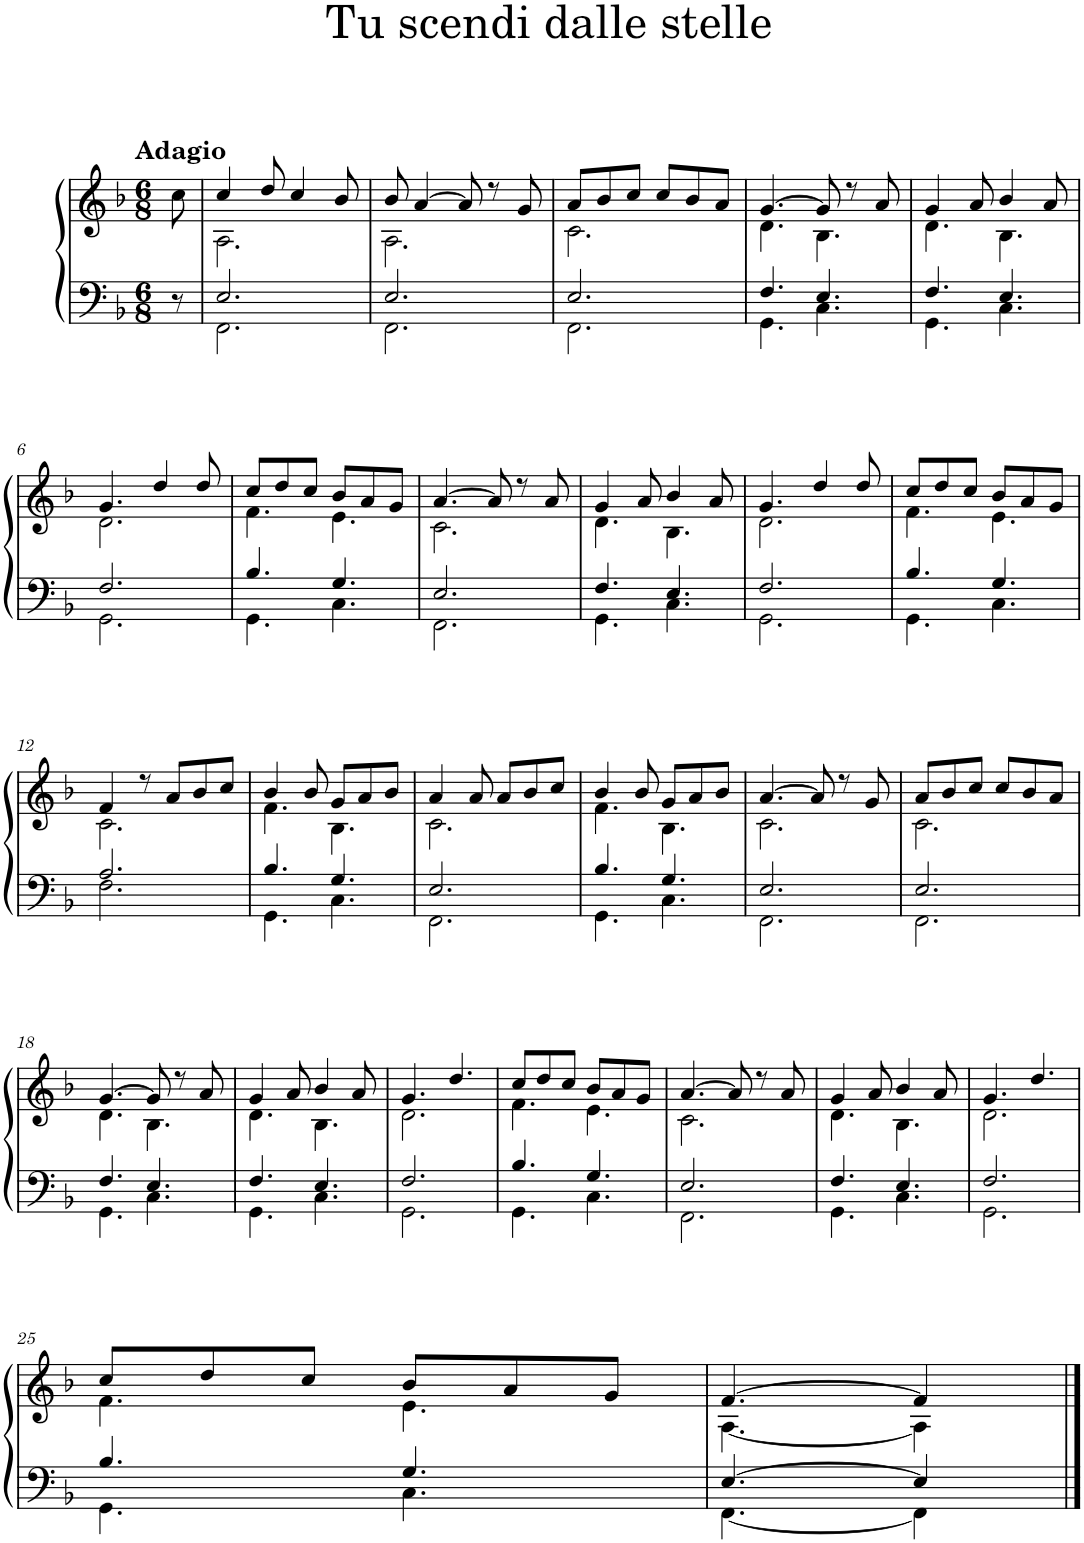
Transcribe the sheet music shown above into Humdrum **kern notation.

**kern	**kern
*part1	*part1
*staff2	*staff1
*I"Piano	*
*I'Pno.	*
*clefF4	*clefG2
*k[b-]	*k[b-]
*M6/8	*M6/8
=	=
!	!LO:TX:a:B:t=Adagio
8r	8cc\
=1	=1
*^	*^
2.E/	2.FF\	4cc/	2.A\
.	.	8dd/	.
.	.	4cc/	.
.	.	8b-/	.
=2	=2	=2	=2
2.E/	2.FF\	8b-/	2.A\
.	.	[4a/	.
.	.	8a/]	.
.	.	8r	.
.	.	8g/	.
=3	=3	=3	=3
2.E/	2.FF\	8a/L	2.c\
.	.	8b-/	.
.	.	8cc/J	.
.	.	8cc/L	.
.	.	8b-/	.
.	.	8a/J	.
=4	=4	=4	=4
4.F/	4.GG\	[4.g/	4.d\
4.E/	4.C\	8g/]	4.B-\
.	.	8r	.
.	.	8a/	.
=5	=5	=5	=5
4.F/	4.GG\	4g/	4.d\
.	.	8a/	.
4.E/	4.C\	4b-/	4.B-\
.	.	8a/	.
!!LO:LB:g=z	!!
=6	=6	=6	=6
2.F/	2.GG\	4.g/	2.d\
.	.	4dd/	.
.	.	8dd/	.
=7	=7	=7	=7
4.B-/	4.GG\	8cc/L	4.f\
.	.	8dd/	.
.	.	8cc/J	.
4.G/	4.C\	8b-/L	4.e\
.	.	8a/	.
.	.	8g/J	.
=8	=8	=8	=8
2.E/	2.FF\	[4.a/	2.c\
.	.	8a/]	.
.	.	8r	.
.	.	8a/	.
=9	=9	=9	=9
4.F/	4.GG\	4g/	4.d\
.	.	8a/	.
4.E/	4.C\	4b-/	4.B-\
.	.	8a/	.
=10	=10	=10	=10
2.F/	2.GG\	4.g/	2.d\
.	.	4dd/	.
.	.	8dd/	.
=11	=11	=11	=11
4.B-/	4.GG\	8cc/L	4.f\
.	.	8dd/	.
.	.	8cc/J	.
4.G/	4.C\	8b-/L	4.e\
.	.	8a/	.
.	.	8g/J	.
!!LO:LB:g=z	!!
=12	=12	=12	=12
2.A/	2.F\	4f/	2.c\
.	.	8r	.
.	.	8a/L	.
.	.	8b-/	.
.	.	8cc/J	.
=13	=13	=13	=13
4.B-/	4.GG\	4b-/	4.f\
.	.	8b-/	.
4.G/	4.C\	8g/L	4.B-\
.	.	8a/	.
.	.	8b-/J	.
=14	=14	=14	=14
2.E/	2.FF\	4a/	2.c\
.	.	8a/	.
.	.	8a/L	.
.	.	8b-/	.
.	.	8cc/J	.
=15	=15	=15	=15
4.B-/	4.GG\	4b-/	4.f\
.	.	8b-/	.
4.G/	4.C\	8g/L	4.B-\
.	.	8a/	.
.	.	8b-/J	.
=16	=16	=16	=16
2.E/	2.FF\	[4.a/	2.c\
.	.	8a/]	.
.	.	8r	.
.	.	8g/	.
=17	=17	=17	=17
2.E/	2.FF\	8a/L	2.c\
.	.	8b-/	.
.	.	8cc/J	.
.	.	8cc/L	.
.	.	8b-/	.
.	.	8a/J	.
!!LO:LB:g=z	!!
=18	=18	=18	=18
4.F/	4.GG\	[4.g/	4.d\
4.E/	4.C\	8g/]	4.B-\
.	.	8r	.
.	.	8a/	.
=19	=19	=19	=19
4.F/	4.GG\	4g/	4.d\
.	.	8a/	.
4.E/	4.C\	4b-/	4.B-\
.	.	8a/	.
=20	=20	=20	=20
2.F/	2.GG\	4.g/	2.d\
.	.	4.dd/	.
=21	=21	=21	=21
4.B-/	4.GG\	8cc/L	4.f\
.	.	8dd/	.
.	.	8cc/J	.
4.G/	4.C\	8b-/L	4.e\
.	.	8a/	.
.	.	8g/J	.
=22	=22	=22	=22
2.E/	2.FF\	[4.a/	2.c\
.	.	8a/]	.
.	.	8r	.
.	.	8a/	.
=23	=23	=23	=23
4.F/	4.GG\	4g/	4.d\
.	.	8a/	.
4.E/	4.C\	4b-/	4.B-\
.	.	8a/	.
=24	=24	=24	=24
2.F/	2.GG\	4.g/	2.d\
.	.	4.dd/	.
!!LO:LB:g=z	!!
=25	=25	=25	=25
4.B-/	4.GG\	8cc/L	4.f\
.	.	8dd/	.
.	.	8cc/J	.
4.G/	4.C\	8b-/L	4.e\
.	.	8a/	.
.	.	8g/J	.
=26	=26	=26	=26
[4.E/	[4.FF\	[4.f/	[4.A\
4E/]	4FF\]	4f/]	4A\]
*v	*v	*	*
*	*v	*v
==	==
*-	*-
